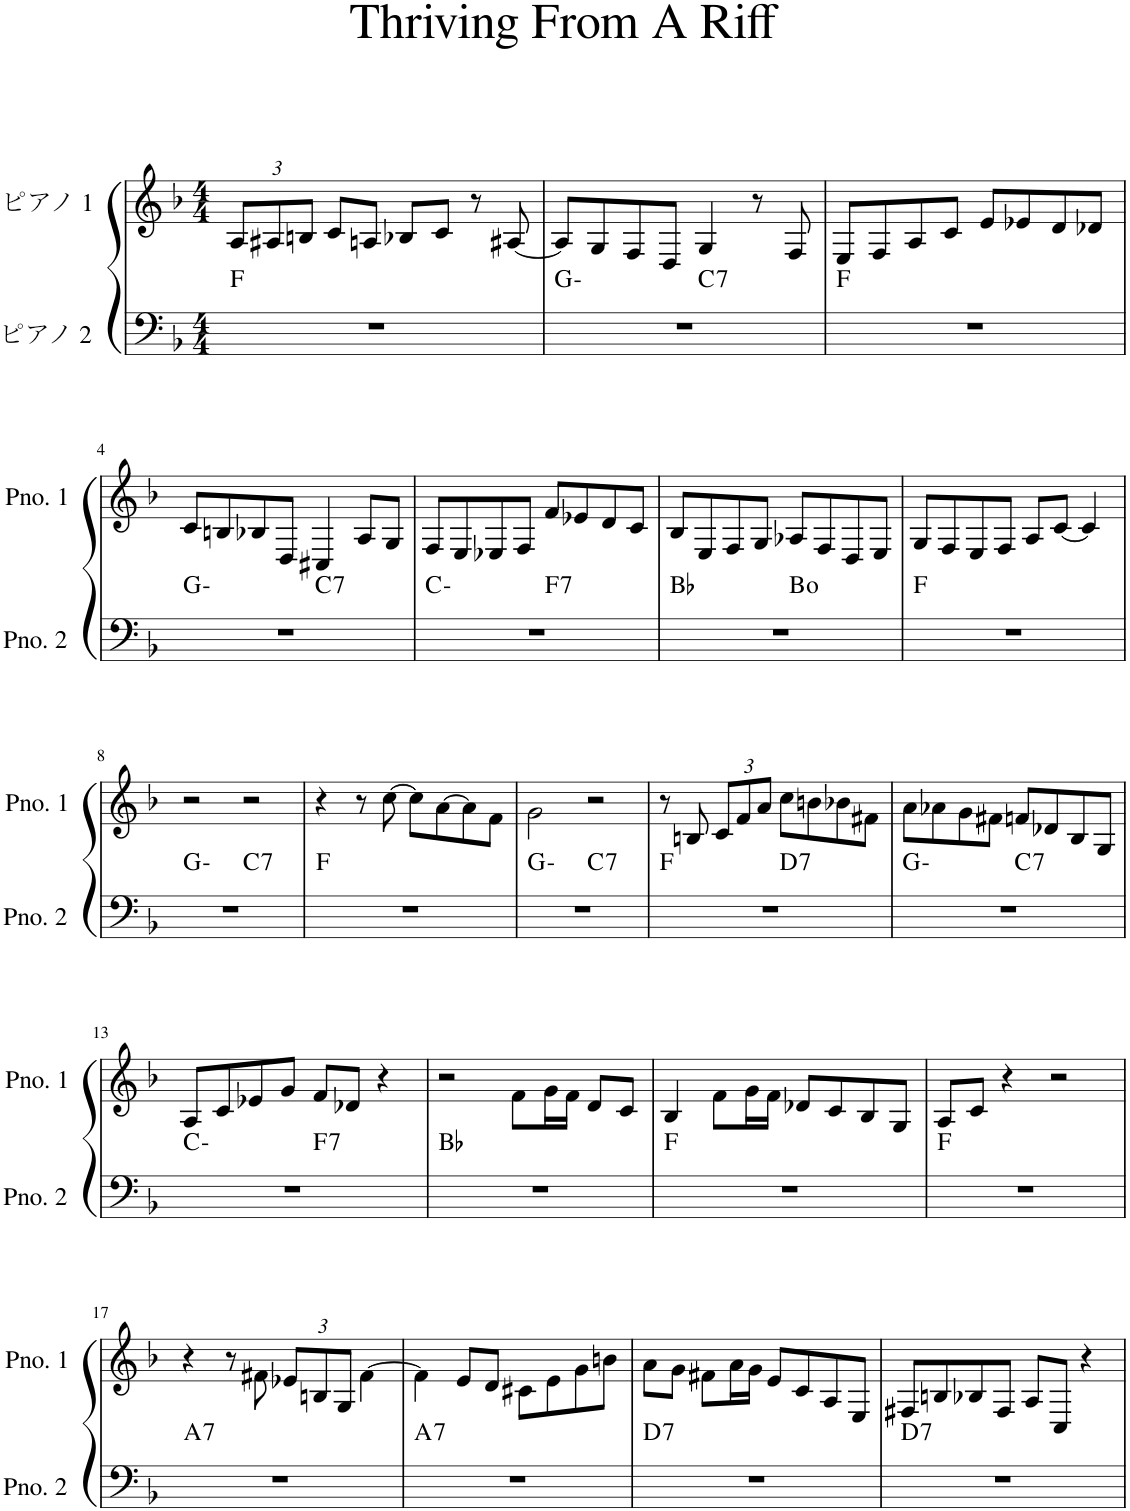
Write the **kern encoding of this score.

**kern	**harte	**kern
*part2	*part2	*part1
*staff2	*	*staff1
*I"ピアノ 2	*	*I"ピアノ 1
*clefF4	*	*clefG2
*k[b-]	*	*k[b-]
*M4/4	*	*M4/4
*	*	*Xbrackettup
=1	=1	=1
1r	F:maj	12A/L
.	.	12A#X/
.	.	12Bn/J
.	.	8c/L
.	.	8An/J
.	.	8B-X/L
.	.	8c/J
.	.	8r
.	.	[8A#X/
=2	=2	=2
*^	*	*
1r	2ryy	G:min	8A#/L]
.	.	.	8G/
.	.	.	8F/
.	.	.	8D/J
!	!	!LO:H:kt=7	!
.	2ryy	C:7	4G/
.	.	.	8r
.	.	.	8F/
*v	*v	*	*
=3	=3	=3
1r	F:maj	8E/L
.	.	8F/
.	.	8A/
.	.	8c/J
.	.	8e/L
.	.	8e-X/
.	.	8d/
.	.	8d-X/J
!!LO:LB:g=z
=4	=4	=4
*^	*	*
1r	2ryy	G:min	8c/L
.	.	.	8Bn/
.	.	.	8B-X/
.	.	.	8D/J
!	!	!LO:H:kt=7	!
.	2ryy	C:7	4C#X/
.	.	.	8A/L
.	.	.	8G/J
=5	=5	=5	=5
1r	2ryy	C:min	8F/L
.	.	.	8E/
.	.	.	8E-X/
.	.	.	8F/J
!	!	!LO:H:kt=7	!
.	2ryy	F:7	8f/L
.	.	.	8e-X/
.	.	.	8d/
.	.	.	8c/J
=6	=6	=6	=6
1r	2ryy	Bb:maj	8B-/L
.	.	.	8E/
.	.	.	8F/
.	.	.	8G/J
.	2ryy	B:dim	8A-X/L
.	.	.	8F/
.	.	.	8D/
.	.	.	8E/J
*v	*v	*	*
=7	=7	=7
1r	F:maj	8G/L
.	.	8F/
.	.	8E/
.	.	8F/J
.	.	8A/L
.	.	[8c/J
.	.	4c/]
!!LO:LB:g=z
=8	=8	=8
*^	*	*
1r	2ryy	G:min	2r
!	!	!LO:H:kt=7	!
.	2ryy	C:7	2r
*v	*v	*	*
=9	=9	=9
1r	F:maj	4r
.	.	8r
.	.	[8cc\
.	.	8cc\L]
.	.	[8a\
.	.	8a\]
.	.	8f\J
=10	=10	=10
*^	*	*
1r	2ryy	G:min	2g\
!	!	!LO:H:kt=7	!
.	2ryy	C:7	2r
=11	=11	=11	=11
1r	2ryy	F:maj	8r
.	.	.	8Bn/
.	.	.	12c/L
.	.	.	12f/
.	.	.	12a/J
!	!	!LO:H:kt=7	!
.	2ryy	D:7	8cc\L
.	.	.	8bn\
.	.	.	8b-X\
.	.	.	8f#X\J
=12	=12	=12	=12
1r	2ryy	G:min	8a\L
.	.	.	8a-X\
.	.	.	8g\
.	.	.	8f#X\J
!	!	!LO:H:kt=7	!
.	2ryy	C:7	8fn/L
.	.	.	8d-X/
.	.	.	8B-/
.	.	.	8G/J
!!LO:LB:g=z
=13	=13	=13	=13
1r	2ryy	C:min	8A/L
.	.	.	8c/
.	.	.	8e-X/
.	.	.	8g/J
!	!	!LO:H:kt=7	!
.	2ryy	F:7	8f/L
.	.	.	8d-X/J
.	.	.	4r
*v	*v	*	*
=14	=14	=14
1r	Bb:maj	2r
.	.	8f\L
.	.	16g\L
.	.	16f\JJ
.	.	8d/L
.	.	8c/J
=15	=15	=15
1r	F:maj	4B-/
.	.	8f\L
.	.	16g\L
.	.	16f\JJ
.	.	8d-X/L
.	.	8c/
.	.	8B-/
.	.	8G/J
=16	=16	=16
1r	F:maj	8A/L
.	.	8c/J
.	.	4r
.	.	2r
!!LO:LB:g=z
=17	=17	=17
!	!LO:H:kt=7	!
1r	A:7	4r
.	.	8r
.	.	8f#X\
.	.	12e-X/L
.	.	12Bn/
.	.	12G/J
.	.	[4f#\
=18	=18	=18
!	!LO:H:kt=7	!
1r	A:7	4f#\]
.	.	8e/L
.	.	8d/J
.	.	8c#X\L
.	.	8e\
.	.	8g\
.	.	8bn\J
=19	=19	=19
!	!LO:H:kt=7	!
1r	D:7	8a\L
.	.	8g\J
.	.	8f#X\L
.	.	16a\L
.	.	16g\JJ
.	.	8e/L
.	.	8c/
.	.	8A/
.	.	8E/J
=20	=20	=20
!	!LO:H:kt=7	!
1r	D:7	8F#X/L
.	.	8Bn/
.	.	8B-X/
.	.	8F#/J
.	.	8A/L
.	.	8C/J
.	.	4r
=	=	=
*-	*-	*-
